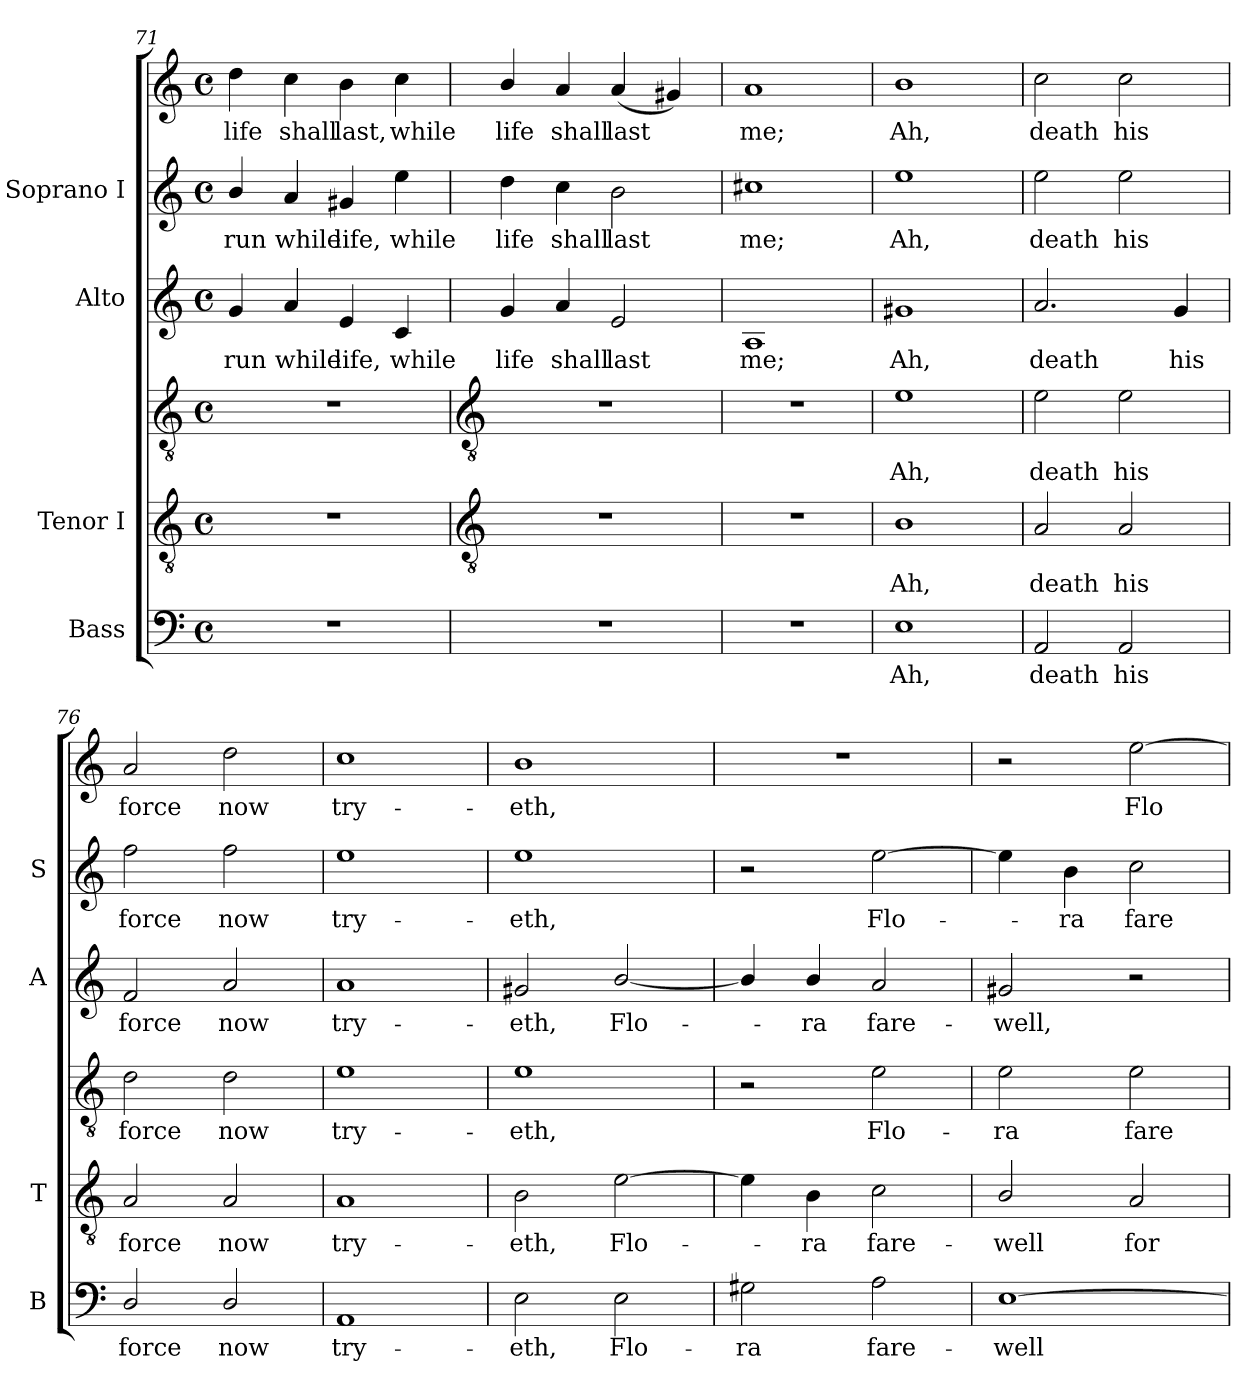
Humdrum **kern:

**kern	**text	**kern	**text	**kern	**text	**kern	**text	**kern	**text	**kern	**text
*part4	*part4	*part3	*part3	*part3	*part3	*part2	*part2	*part1	*part1	*part1	*part1
*staff6	*staff6	*staff5	*staff5	*staff4	*staff4	*staff3	*staff3	*staff2	*staff2	*staff1	*staff1
*I"Bass	*	*I"Tenor I	*	*	*	*I"Alto	*	*I"Soprano I	*	*	*
*I'B	*	*I'T	*	*	*	*I'A	*	*I'S	*	*	*
*clefF4	*	*clefGv2	*	*clefGv2	*	*clefG2	*	*clefG2	*	*clefG2	*
*k[]	*	*k[]	*	*k[]	*	*k[]	*	*k[]	*	*k[]	*
*C:	*	*C:	*	*C:	*	*C:	*	*C:	*	*C:	*
*M4/4	*	*M4/4	*	*M4/4	*	*M4/4	*	*M4/4	*	*M4/4	*
*met(c)	*	*met(c)	*	*met(c)	*	*met(c)	*	*met(c)	*	*met(c)	*
=71	=71	=71	=71	=71	=71	=71	=71	=71	=71	=71	=71
!	!	!	!	!	!	!	!LO:LY:b	!	!LO:LY:b	!	!LO:LY:b
1r	.	1r	.	1r	.	4g	run	4b/	run	4dd	life
!	!	!	!	!	!	!	!LO:LY:b	!	!LO:LY:b	!	!LO:LY:b
.	.	.	.	.	.	4a	while	4a	while	4cc	shall
!	!	!	!	!	!	!	!LO:LY:b	!	!LO:LY:b	!	!LO:LY:b
.	.	.	.	.	.	4e	life,	4g#X	life,	4b	last,
!	!	!	!	!	!	!	!LO:LY:b	!	!LO:LY:b	!	!LO:LY:b
.	.	.	.	.	.	4c	while	4ee	while	4cc	while
!!LO:LB:g=z
=72	=72	=72	=72	=72	=72	=72	=72	=72	=72	=72	=72
*	*	*clefGv2	*	*clefGv2	*	*	*	*	*	*	*
!	!	!	!	!	!	!	!LO:LY:b	!	!LO:LY:b	!	!LO:LY:b
1r	.	1r	.	1r	.	4g	life	4dd	life	4b/	life
!	!	!	!	!	!	!	!LO:LY:b	!	!LO:LY:b	!	!LO:LY:b
.	.	.	.	.	.	4a	shall	4cc	shall	4a	shall
!	!	!	!	!	!	!	!LO:LY:b	!	!LO:LY:b	!	!LO:LY:b
.	.	.	.	.	.	2e	last	2b	last	(<4a	last
.	.	.	.	.	.	.	.	.	.	4g#X)	.
=73	=73	=73	=73	=73	=73	=73	=73	=73	=73	=73	=73
!	!	!	!	!	!	!	!LO:LY:b	!	!LO:LY:b	!	!LO:LY:b
1r	.	1r	.	1r	.	1A	me;	1cc#X	me;	1a	me;
=74	=74	=74	=74	=74	=74	=74	=74	=74	=74	=74	=74
!	!LO:LY:b	!	!LO:LY:b	!	!LO:LY:b	!	!LO:LY:b	!	!LO:LY:b	!	!LO:LY:b
1E	Ah,	1B	Ah,	1e	Ah,	1g#X	Ah,	1ee	Ah,	1b	Ah,
=75	=75	=75	=75	=75	=75	=75	=75	=75	=75	=75	=75
!	!LO:LY:b	!	!LO:LY:b	!	!LO:LY:b	!	!LO:LY:b	!	!LO:LY:b	!	!LO:LY:b
2AA	death	2A	death	2e	death	2.a	death	2ee	death	2cc	death
!	!LO:LY:b	!	!LO:LY:b	!	!LO:LY:b	!	!	!	!LO:LY:b	!	!LO:LY:b
2AA	his	2A	his	2e	his	.	.	2ee	his	2cc	his
!	!	!	!	!	!	!	!LO:LY:b	!	!	!	!
.	.	.	.	.	.	4g	his	.	.	.	.
=76	=76	=76	=76	=76	=76	=76	=76	=76	=76	=76	=76
!	!LO:LY:b	!	!LO:LY:b	!	!LO:LY:b	!	!LO:LY:b	!	!LO:LY:b	!	!LO:LY:b
2D/	force	2A	force	2d	force	2f	force	2ff	force	2a	force
!	!LO:LY:b	!	!LO:LY:b	!	!LO:LY:b	!	!LO:LY:b	!	!LO:LY:b	!	!LO:LY:b
2D/	now	2A	now	2d	now	2a	now	2ff	now	2dd	now
=77	=77	=77	=77	=77	=77	=77	=77	=77	=77	=77	=77
!	!LO:LY:b	!	!LO:LY:b	!	!LO:LY:b	!	!LO:LY:b	!	!LO:LY:b	!	!LO:LY:b
1AA	try-	1A	-try-	1e	try-	1a	try-	1ee	-try-	1cc	try-
=78	=78	=78	=78	=78	=78	=78	=78	=78	=78	=78	=78
!	!LO:LY:b	!	!LO:LY:b	!	!LO:LY:b	!	!LO:LY:b	!	!LO:LY:b	!	!LO:LY:b
2E	-eth,	2B	eth,	1e	-eth,	2g#X	-eth,	1ee	eth,	1b	-eth,
!	!LO:LY:b	!	!LO:LY:b	!	!	!	!LO:LY:b	!	!	!	!
2E	Flo-	[2e	Flo-	.	.	[2b/	Flo-	.	.	.	.
=79	=79	=79	=79	=79	=79	=79	=79	=79	=79	=79	=79
!	!LO:LY:b	!	!	!	!	!	!	!	!	!	!
2G#X	-ra	4e]	.	2r	.	4b/]	.	2r	.	1r	.
!	!	!	!LO:LY:b	!	!	!	!LO:LY:b	!	!	!	!
.	.	4B	-ra	.	.	4b/	ra	.	.	.	.
!	!LO:LY:b	!	!LO:LY:b	!	!LO:LY:b	!	!LO:LY:b	!	!LO:LY:b	!	!
2A	fare-	2c	fare-	2e	Flo-	2a	fare-	[2ee	Flo-	.	.
=80	=80	=80	=80	=80	=80	=80	=80	=80	=80	=80	=80
!	!LO:LY:b	!	!LO:LY:b	!	!LO:LY:b	!	!LO:LY:b	!	!	!	!
[1E	-well	2B/	-well	2e	-ra	2g#X	-well,	4ee]	.	2r	.
!	!	!	!	!	!	!	!	!	!LO:LY:b	!	!
.	.	.	.	.	.	.	.	4b	ra	.	.
!	!	!	!LO:LY:b	!	!LO:LY:b	!	!	!	!LO:LY:b	!	!LO:LY:b
.	.	2A	for	2e	fare-	2r	.	2cc	fare-	[2ee	Flo-
=	=	=	=	=	=	=	=	=	=	=	=
*-	*-	*-	*-	*-	*-	*-	*-	*-	*-	*-	*-
